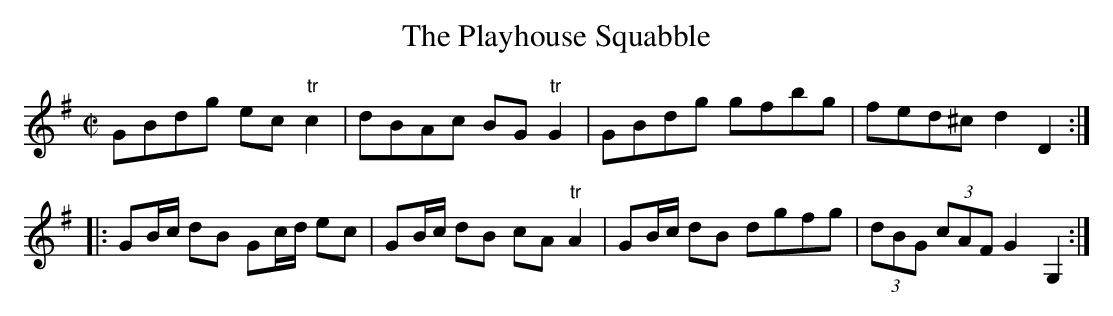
X:1
T:Playhouse Squabble, The
M: C|
L:1/8
K:G
GBdg ec "tr"c2 | dBAc BG "tr"G2 | GBdg gfbg | fed^c d2 D2 :|
|: GB/c/ dB Gc/d/ ec | GB/c/ dB cA "tr"A2 | GB/c/ dB dgfg | (3dBG (3cAF G2 G,2 :|
